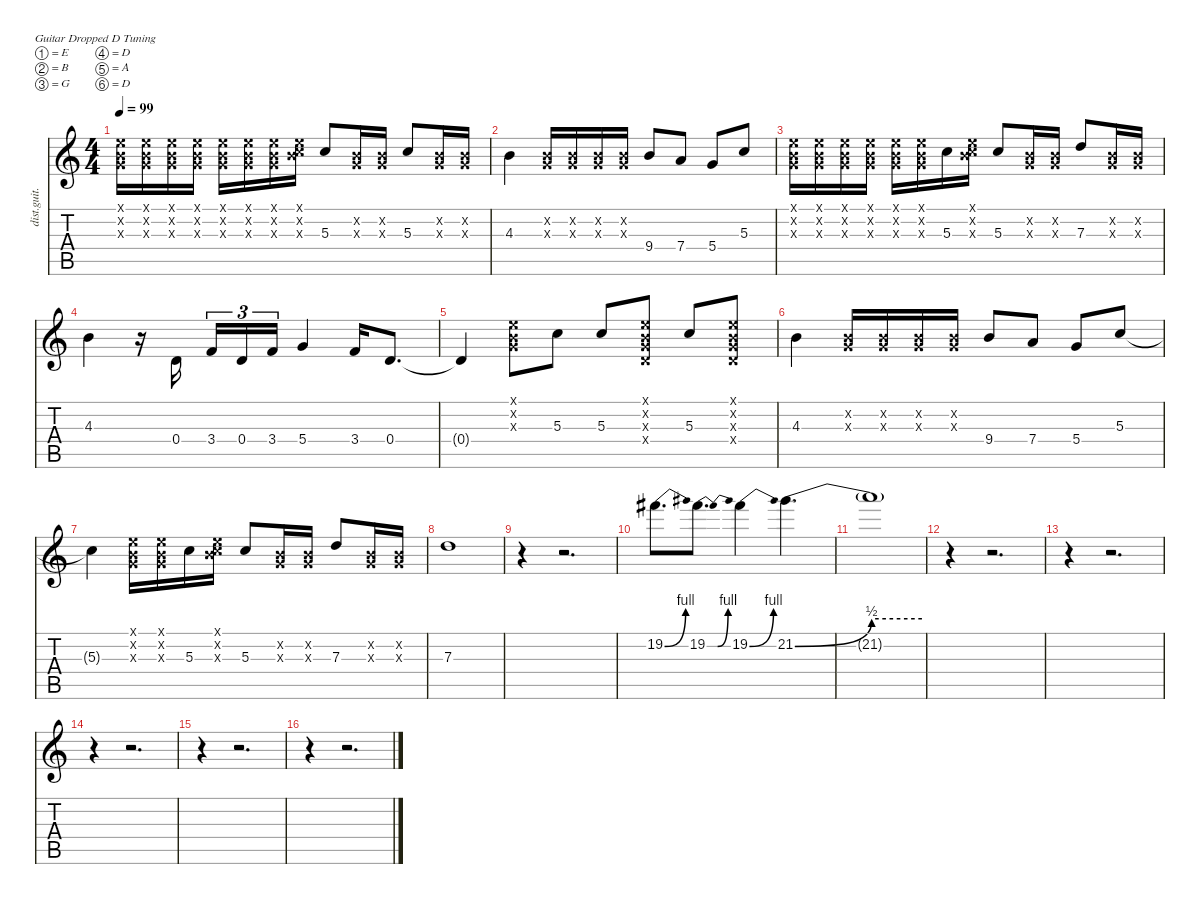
\defaultSystemsLayout 4
\hideDynamics
\bracketExtendMode nobrackets
\otherSystemsTrackNameOrientation horizontal
\track ("echo right+gtr rythm chorus" "dist.guit.") {instrument distortionguitar}
\staff {score tabs}
\tuning (E4 B3 G3 D3 A2 D2)
\ts (4 4)
\tempo 99
\clef g2
\ks c
(0.1{x} 0.2{x} 0.3{x}).16{dy f beam Down} (0.1{x} 0.2{x} 0.3{x}).16{beam Down} (0.1{x} 0.2{x} 0.3{x}).16{beam Down} (0.1{x} 0.2{x} 0.3{x}).16{beam Down} (0.1{x} 0.2{x} 0.3{x}).16{beam Down} (0.1{x} 0.2{x} 0.3{x}).16{beam Down} (0.1{x} 0.2{x} 0.3{x}).16{beam Down} (0.1{x} 0.2{x} 5.3{x}).16{beam Down} 5.3.8{beam Up} (0.2{x} 0.3{x}).16{beam Up} (0.2{x} 0.3{x}).16{beam Up} 5.3.8{beam Up} (0.2{x} 0.3{x}).16{beam Up} (0.2{x} 0.3{x}).16{beam Up} |
4.3.4{beam Down} (0.2{x} 0.3{x}).16{beam Up} (0.2{x} 0.3{x}).16{beam Up} (0.2{x} 0.3{x}).16{beam Up} (0.2{x} 0.3{x}).16{beam Up} 9.4.8{beam Up} 7.4.8{beam Up} 5.4.8{beam Up} 5.3.8{beam Up} |
(0.1{x} 0.2{x} 0.3{x}).16{beam Down} (0.1{x} 0.2{x} 0.3{x}).16{beam Down} (0.1{x} 0.2{x} 0.3{x}).16{beam Down} (0.1{x} 0.2{x} 0.3{x}).16{beam Down} (0.1{x} 0.2{x} 0.3{x}).16{beam Down} (0.1{x} 0.2{x} 0.3{x}).16{beam Down} 5.3.16{beam Down} (0.1{x} 0.2{x} 5.3{x}).16{beam Down} 5.3.8{beam Up} (0.2{x} 0.3{x}).16{beam Up} (0.2{x} 0.3{x}).16{beam Up} 7.3.8{beam Up} (0.2{x} 0.3{x}).16{beam Up} (0.2{x} 0.3{x}).16{beam Up} |
4.3.4{beam Down} r.16{beam Down} 0.4.16{beam Up} 3.4.16{tu (3 2) beam Up} 0.4.16{tu (3 2) beam Up} 3.4.16{tu (3 2) beam Up} 5.4.4{beam Up} 3.4.16{beam Up} 0.4.8{d beam Up} |
0.4{t}.4{beam Up} (0.1{x} 0.2{x} 0.3{x}).8{beam Down} 5.3.8{beam Down} 5.3.8{beam Up} (0.1{x} 0.2{x} 0.3{x} 0.4{x}).8{beam Up} 5.3.8{beam Up} (0.1{x} 0.2{x} 0.3{x} 0.4{x}).8{beam Up} |
4.3.4{beam Down} (0.2{x} 0.3{x}).16{beam Up} (0.2{x} 0.3{x}).16{beam Up} (0.2{x} 0.3{x}).16{beam Up} (0.2{x} 0.3{x}).16{beam Up} 9.4.8{beam Up} 7.4.8{beam Up} 5.4.8{beam Up} 5.3.8{beam Up} |
5.3{t}.4{beam Down} (0.1{x} 0.2{x} 0.3{x}).16{beam Down} (0.1{x} 0.2{x} 0.3{x}).16{beam Down} 5.3.16{beam Down} (0.1{x} 0.2{x} 5.3{x}).16{beam Down} 5.3.8{beam Up} (0.2{x} 0.3{x}).16{beam Up} (0.2{x} 0.3{x}).16{beam Up} 7.3.8{beam Up} (0.2{x} 0.3{x}).16{beam Up} (0.2{x} 0.3{x}).16{beam Up} |
7.3.1{beam Down} |
r.4{beam Down} r.2{d beam Down} |
19.2{be (bend 0 0 15 4) acc #}.8{d beam Down} 19.2{be (bendrelease 0 0 19.999999199999998 4 34.9999992 4 9.999999599999999 0) acc #}.8{d beam Down} 19.2{be (bend 0 0 7.0000002 4) acc #}.4{beam Down} 21.2{be (bend 0 0 60 2) acc #}.4{d beam Down} |
21.2{be (hold 0 2 60 2) t}.1{beam Down} |
r.4{beam Down} r.2{d beam Down} |
r.4{beam Down} r.2{d beam Down} |
r.4{beam Down} r.2{d beam Down} |
r.4{beam Down} r.2{d beam Down} |
r.4{beam Down} r.2{d beam Down}
